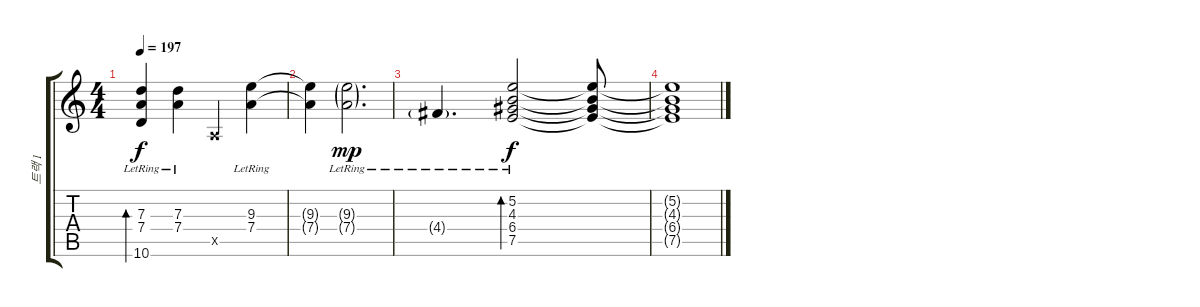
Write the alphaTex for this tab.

\track ("트랙 1" "트랙 1") {instrument acousticguitarsteel}
\staff {score tabs}
\tuning (E4 B3 G3 D3 A2 E2) {hide}
\ts (4 4)
\tempo 197
\clef g2
\ks c
(7.3{lr} 7.4{lr} 10.6{lr}).4{bd 480 dy f} (7.3{lr} 7.4{lr}).4 0.5{x}.4 (9.3{lr} 7.4{lr}).4 |
(9.3{t} 7.4{t}).4 (9.3{g lr} 7.4{g lr}).2{d dy mp} |
4.4{g lr}.4{d} (5.2{lr} 4.3{lr} 6.4{lr} 7.5{lr}).2{bd 480 dy f} (5.2{t} 4.3{t} 6.4{t} 7.5{t}).8 |
(5.2{t} 4.3{t} 6.4{t} 7.5{t}).1
